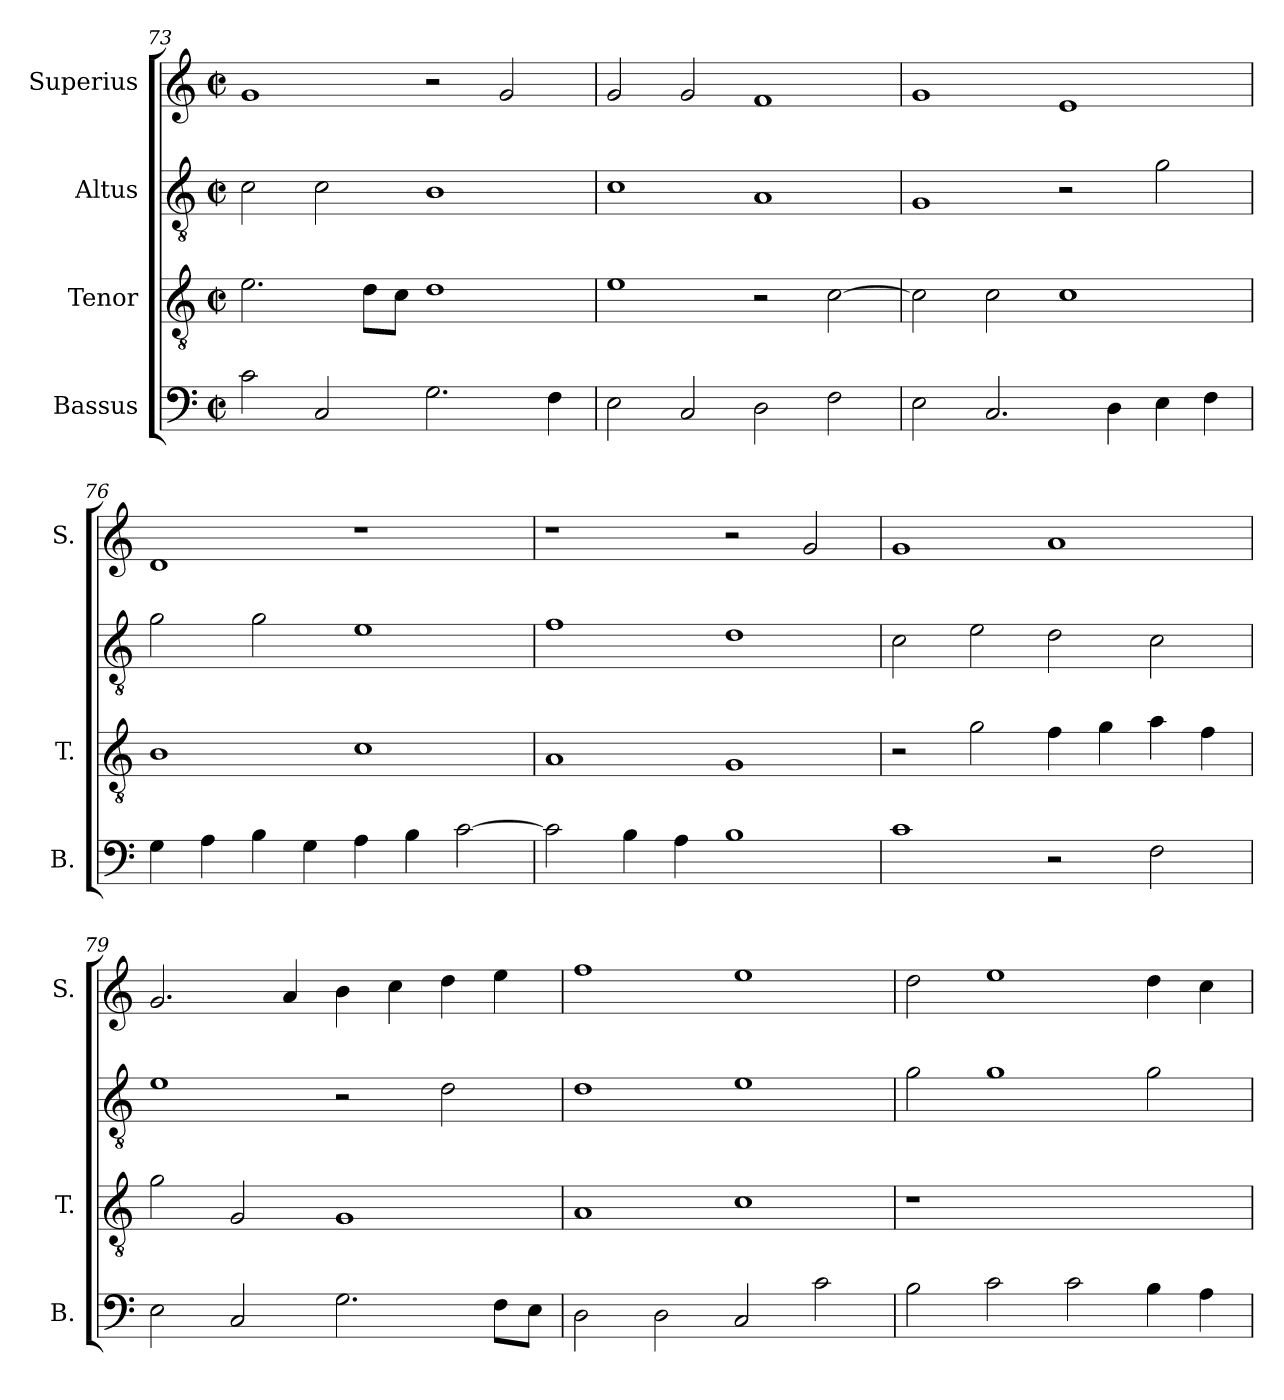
**kern	**kern	**kern	**kern
*part4	*part3	*part2	*part1
*staff4	*staff3	*staff2	*staff1
*I"Bassus	*I"Tenor	*I"Altus	*I"Superius
*I'B.	*I'T.	*	*I'S.
!!LO:PB:g=z
*clefF4	*clefGv2	*clefGv2	*clefG2
*	*ITrd7c12	*ITrd7c12	*
*k[]	*k[]	*k[]	*k[]
*C:	*C:	*C:	*C:
*M2/2	*M2/2	*M2/2	*M2/2
*met(c|)	*met(c|)	*met(c|)	*met(c|)
=73	=73	=73	=73
2ci\	2.Ei\	2Ci\	1gi
2Ci/	.	2Ci\	.
.	8Di\L	.	.
.	8Ci\J	.	.
2.Gi\	1Di	1BBi	2r
.	.	.	2gi/
4Fi\	.	.	.
=74	=74	=74	=74
2Ei\	1Ei	1Ci	2gi/
2Ci/	.	.	2gi/
2Di\	2r	1AAi	1fi
2Fi\	[>2Ci\	.	.
=75	=75	=75	=75
2Ei\	2Ci\]	1GGi	1gi
2.Ci/	2Ci\	.	.
.	1Ci	2r	1ei
4Di\	.	.	.
4Ei\	.	2Gi\	.
4Fi\	.	.	.
=76	=76	=76	=76
4Gi\	1BBi	2Gi\	1di
4Ai\	.	.	.
4Bi\	.	2Gi\	.
4Gi\	.	.	.
4Ai\	1Ci	1Ei	1r
4Bi\	.	.	.
[>2ci\	.	.	.
!!LO:LB:g=z
=77	=77	=77	=77
2ci\]	1AAi	1Fi	1r
4Bi\	.	.	.
4Ai\	.	.	.
1Bi	1GGi	1Di	2r
.	.	.	2gi/
=78	=78	=78	=78
1ci	2r	2Ci\	1gi
.	2Gi\	2Ei\	.
2r	4Fi\	2Di\	1ai
.	4Gi\	.	.
2Fi\	4Ai\	2Ci\	.
.	4Fi\	.	.
=79	=79	=79	=79
2Ei\	2Gi\	1Ei	2.gi/
2Ci/	2GGi/	.	.
.	.	.	4ai/
2.Gi\	1GGi	2r	4bi\
.	.	.	4cci\
.	.	2Di\	4ddi\
8Fi\L	.	.	4eei\
8Ei\J	.	.	.
=80	=80	=80	=80
2Di\	1AAi	1Di	1ffi
2Di\	.	.	.
2Ci/	1Ci	1Ei	1eei
2ci\	.	.	.
!!LO:LB:g=z
=81	=81	=81	=81
!	!LO:N:vis=1	!	!
2Bi\	1r	2Gi\	2ddi\
2ci\	.	1Gi	1eei
2ci\	1ryy	.	.
4Bi\	.	2Gi\	4ddi\
4Ai\	.	.	4cci\
=	=	=	=
*-	*-	*-	*-
